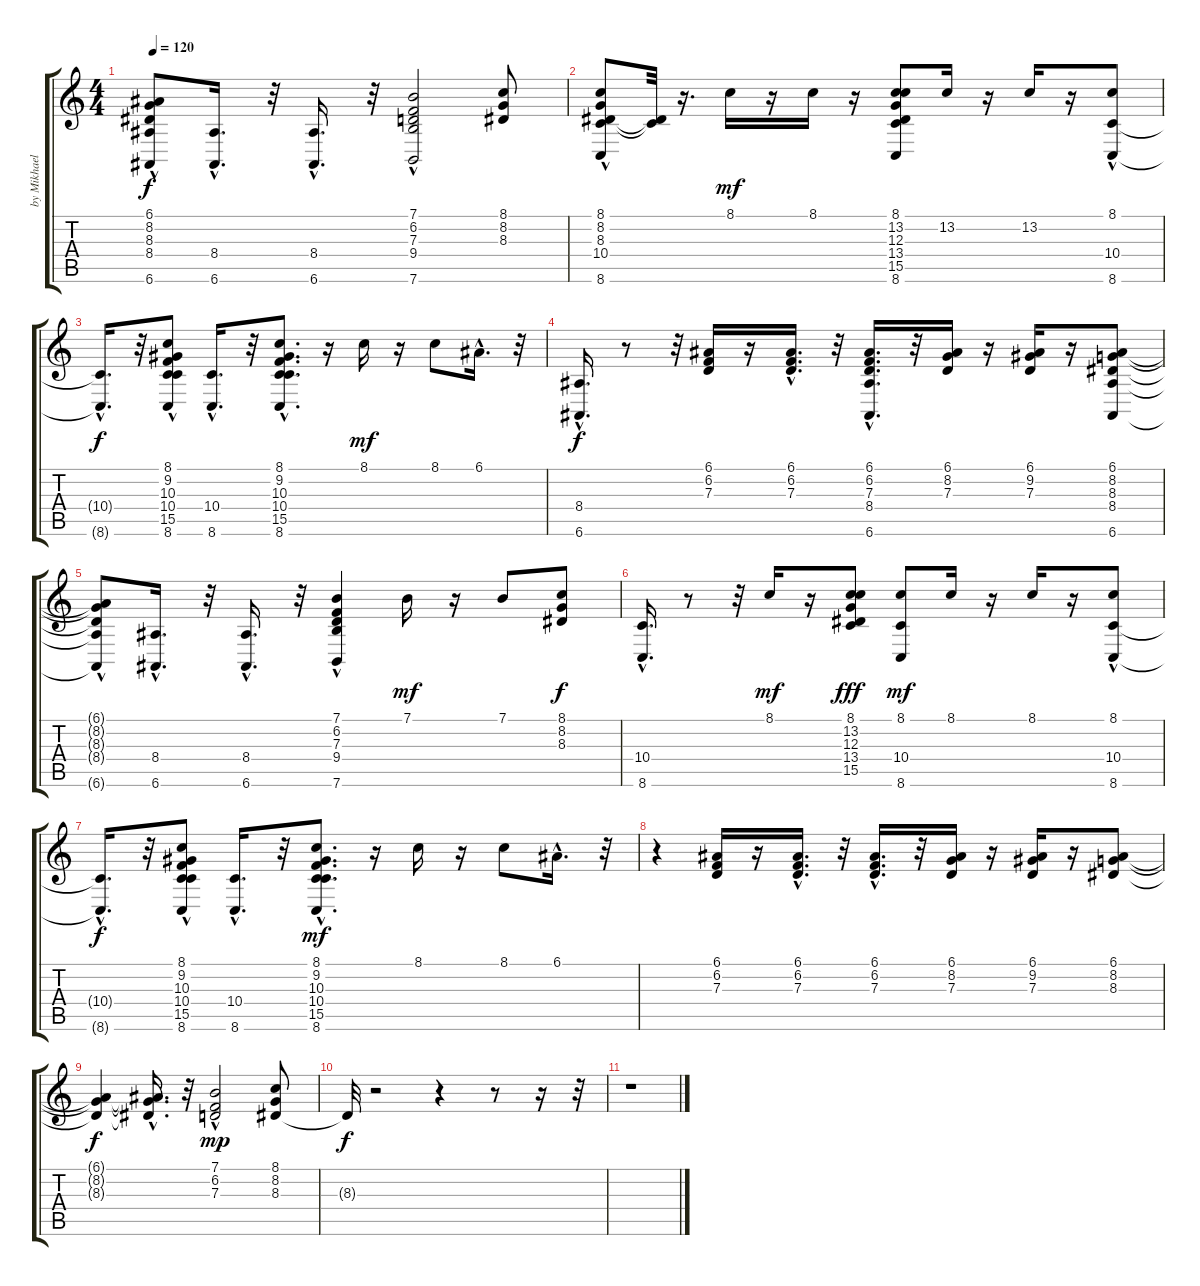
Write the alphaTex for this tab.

\track ("by Mikhael H. Ser" "by Mikhael") {instrument pad1newage}
\staff {score tabs}
\tuning (E4 B3 G3 D3 A2 E2) {hide}
\ts (4 4)
\tempo 120
\clef g2
\ks c
(6.1{t} 8.2{t} 8.3{t} 8.4{hac t} 6.6{hac t}).8{dy f} (8.4{hac} 6.6{hac}).16{d} r.32 (8.4{hac} 6.6{hac}).16{d} r.32 (7.1{hac} 6.2 7.3{hac} 9.4 7.6).2 (8.1 8.2 8.3).8 |
(8.1 8.2 8.3 10.4 8.6{hac}).8 (8.3{t} 10.4{t}).32 r.16{d} 8.1.16{dy mf} r.16 8.1.16 r.16 (8.1 13.2 12.3 13.4 15.5 8.6).8 13.2.16 r.16 13.2.16 r.16 (8.1{hac} 10.4 8.6).8 |
(10.4{hac t} 8.6{hac t}).16{d dy f} r.32 (8.1 9.2{hac} 10.3{hac} 10.4 15.5 8.6{hac}).8 (10.4 8.6{hac}).16{d} r.32 (8.1 9.2 10.3 10.4{hac} 15.5{hac} 8.6{hac}).8{d} r.16 8.1.16{dy mf} r.16 8.1.8 6.1{hac}.16{d} r.32 |
(8.4{hac} 6.6{hac}).16{d dy f} r.8 r.32 (6.1 6.2 7.3).16 r.16 (6.1 6.2 7.3{hac}).16{d} r.32 (6.1 6.2{hac} 7.3 8.4{hac} 6.6{hac}).16{d} r.32 (6.1 8.2 7.3).16 r.16 (6.1 9.2 7.3).16 r.16 (6.1 8.2 8.3 8.4 6.6).8 |
(6.1{t} 8.2{t} 8.3{t} 8.4{hac t} 6.6{hac t}).8 (8.4{hac} 6.6{hac}).16{d} r.32 (8.4{hac} 6.6{hac}).16{d} r.32 (7.1 6.2 7.3{hac} 9.4 7.6).4 7.1.16{dy mf} r.16 7.1.8 (8.1 8.2 8.3).8{dy f} |
(10.4{hac} 8.6{hac}).16{d} r.8 r.32 8.1.16{dy mf} r.16 (8.1 13.2 12.3 13.4 15.5).8{dy fff} (8.1 10.4 8.6).8{dy mf} 8.1.16 r.16 8.1.16 r.16 (8.1{hac} 10.4 8.6).8 |
(10.4{hac t} 8.6{hac t}).16{d dy f} r.32 (8.1 9.2{hac} 10.3{hac} 10.4 15.5 8.6{hac}).8 (10.4 8.6{hac}).16{d} r.32 (8.1 9.2 10.3 10.4{hac} 15.5{hac} 8.6{hac}).8{d dy mf} r.16 8.1.16 r.16 8.1.8 6.1{hac}.16{d} r.32 |
r.4 (6.1 6.2 7.3).16 r.16 (6.1 6.2 7.3{hac}).16{d} r.32 (6.1 6.2{hac} 7.3).16{d} r.32 (6.1 8.2 7.3).16 r.16 (6.1 9.2 7.3).16 r.16 (6.1 8.2 8.3).8 |
(6.1{t} 8.2{t} 8.3{t}).4{dy f} (6.1{hac t} 8.2{t} 8.3{t}).16{d} r.32 (7.1{hac} 6.2 7.3{hac}).2{dy mp} (8.1 8.2 8.3).8 |
8.3{t}.32{dy f} r.2 r.4 r.8 r.16 r.32 |
r.1
